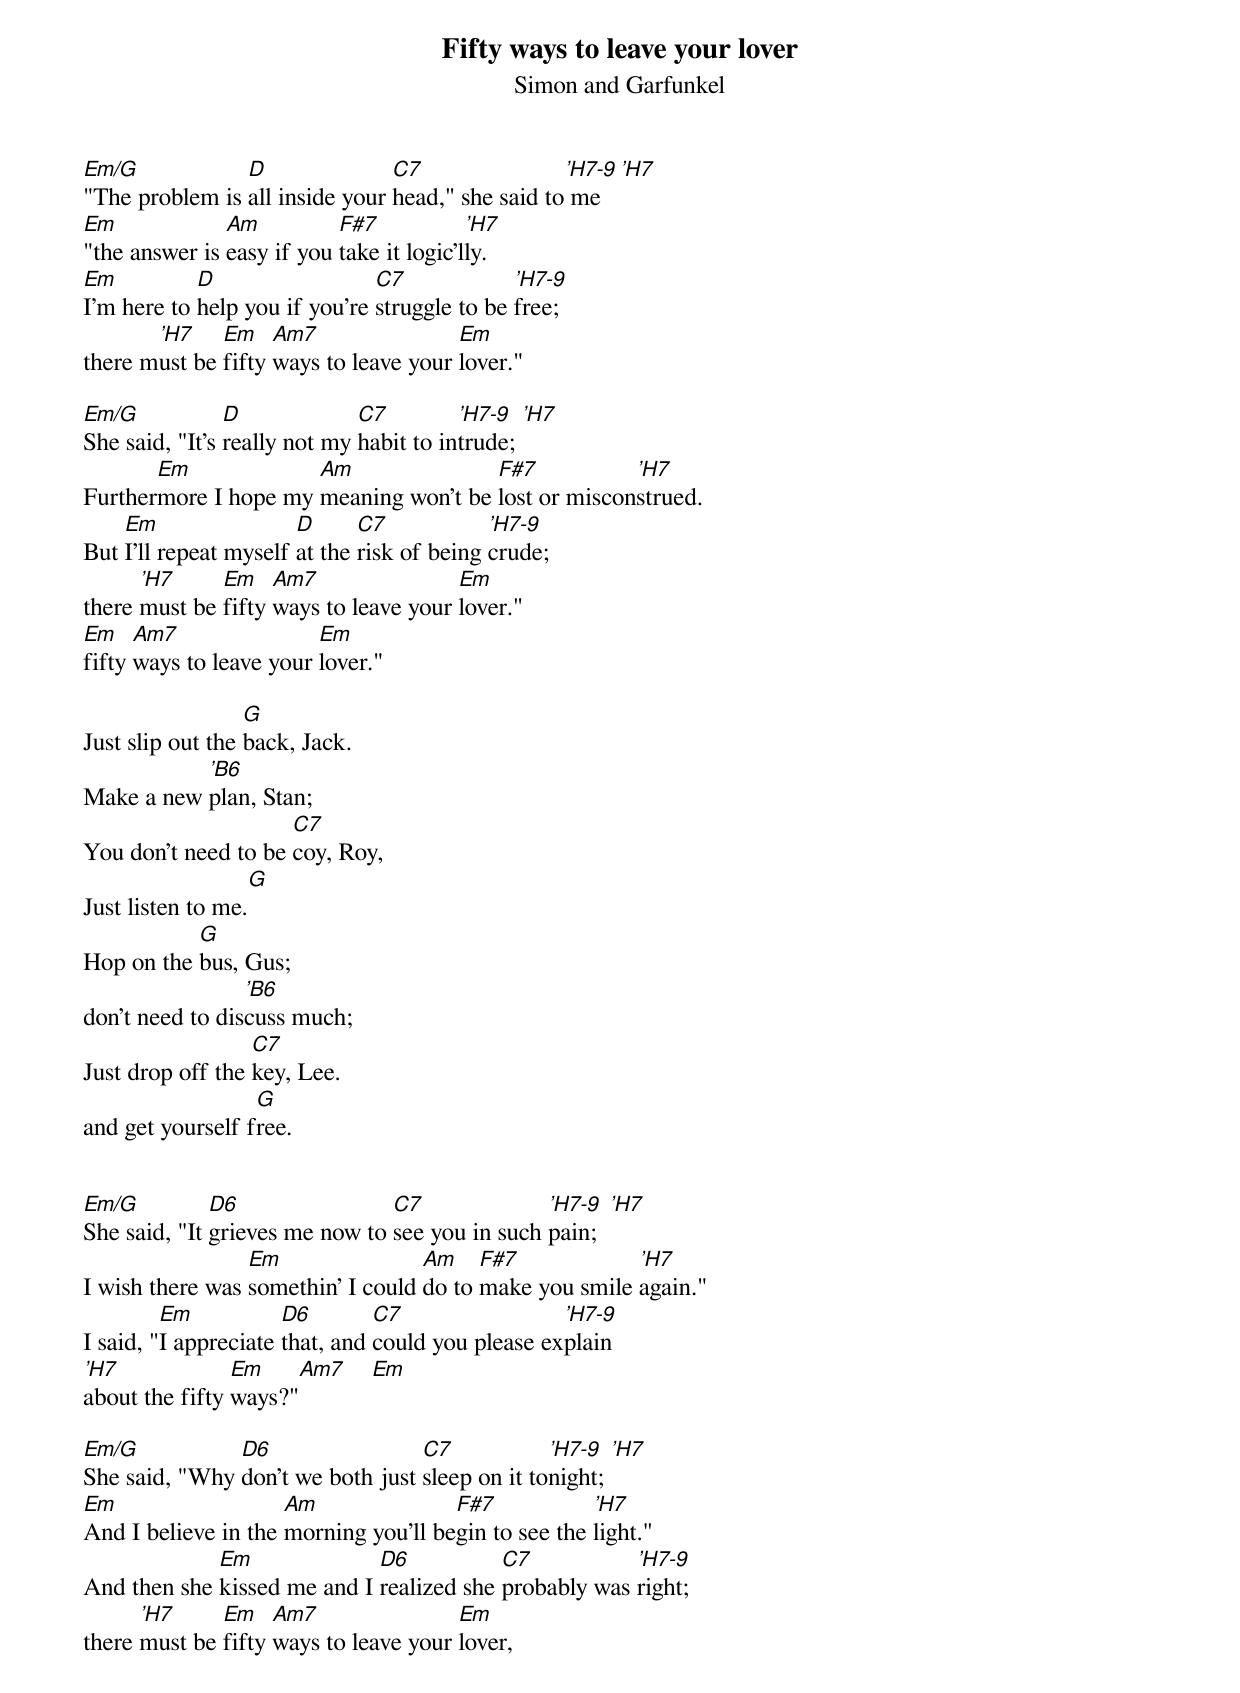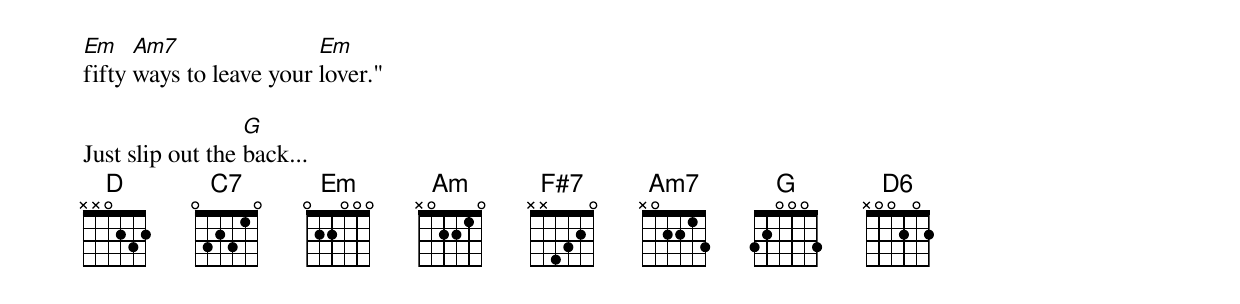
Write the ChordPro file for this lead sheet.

{t:Fifty ways to leave your lover}
{st:Simon and Garfunkel}
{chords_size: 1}
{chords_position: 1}
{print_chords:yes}
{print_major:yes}
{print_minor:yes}
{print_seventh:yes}
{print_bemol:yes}
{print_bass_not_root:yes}
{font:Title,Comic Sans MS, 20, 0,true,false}
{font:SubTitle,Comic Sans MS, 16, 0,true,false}
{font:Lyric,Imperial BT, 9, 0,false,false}
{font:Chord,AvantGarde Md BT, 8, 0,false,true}
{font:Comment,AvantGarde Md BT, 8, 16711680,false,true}
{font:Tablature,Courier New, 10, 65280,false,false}
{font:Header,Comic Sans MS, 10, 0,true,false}
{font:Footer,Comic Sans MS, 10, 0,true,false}
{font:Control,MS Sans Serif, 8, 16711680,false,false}
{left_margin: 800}
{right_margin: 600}
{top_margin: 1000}
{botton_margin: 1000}
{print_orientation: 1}


[Em/G]"The problem is [D]all inside your [C7]head," she said to['H7-9] me   ['H7]
[Em]"the answer is [Am]easy if you [F#7]take it logic'l['H7]ly.
[Em]I'm here to [D]help you if you're [C7]struggle to be ['H7-9]free;
there m['H7]ust be [Em]fifty [Am7]ways to leave your [Em]lover."

[Em/G]She said, "It's [D]really not my [C7]habit to in['H7-9]trude; ['H7]
Further[Em]more I hope my [Am]meaning won't be [F#7]lost or miscon['H7]strued.
But [Em]I'll repeat myself [D]at the [C7]risk of being ['H7-9]crude;
there ['H7]must be [Em]fifty [Am7]ways to leave your [Em]lover."
[Em]fifty [Am7]ways to leave your [Em]lover."

Just slip out the [G]back, Jack.
Make a new ['B6]plan, Stan;
You don't need to be [C7]coy, Roy,
Just listen to me.[G]
Hop on the [G]bus, Gus;
don't need to dis['B6]cuss much;
Just drop off the [C7]key, Lee.
and get yourself f[G]ree.


[Em/G]She said, "It [D6]grieves me now to [C7]see you in such ['H7-9]pain;  ['H7]
I wish there was [Em]somethin' I could [Am]do to [F#7]make you smile ['H7]again."
I said, "[Em]I appreciate [D6]that, and [C7]could you please ex['H7-9]plain
['H7]about the fifty [Em]ways?"[Am7]    [Em]

[Em/G]She said, "Why [D6]don't we both just [C7]sleep on it to['H7-9]night; ['H7]
[Em]And I believe in the [Am]morning you'll be[F#7]gin to see the ['H7]light."
And then she [Em]kissed me and I [D6]realized she [C7]probably was ['H7-9]right;
there ['H7]must be [Em]fifty [Am7]ways to leave your [Em]lover,
[Em]fifty [Am7]ways to leave your [Em]lover."

Just slip out the [G]back...
